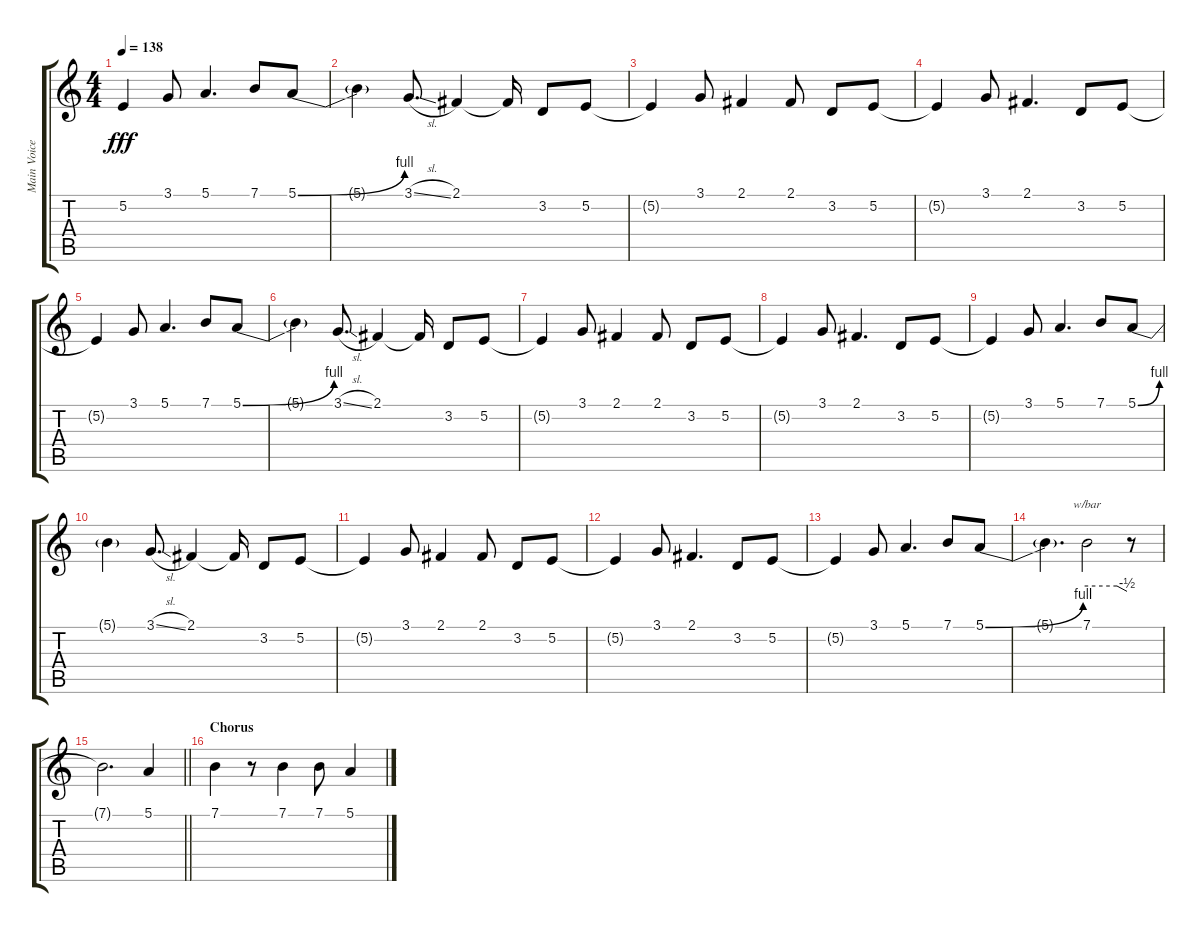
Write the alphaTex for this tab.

\track ("Main Voice" "Main Voice") {instrument tenorsax}
\staff {score tabs}
\tuning (E4 B3 G3 D3 A2 D2) {hide}
\ts (4 4)
\tempo 138
\clef g2
\ks c
5.2{t}.4{dy fff} 3.1.8 5.1.4{d} 7.1.8 5.1{be (bend 0 0 60 4)}.8 |
5.1{t}.4 3.1{sl}.8{d} 2.1.4 2.1{t}.16 3.2.8 5.2.8 |
5.2{t}.4 3.1.8 2.1.4 2.1.8 3.2.8 5.2.8 |
5.2{t}.4 3.1.8 2.1.4{d} 3.2.8 5.2.8 |
5.2{t}.4 3.1.8 5.1.4{d} 7.1.8 5.1{be (bend 0 0 60 4)}.8 |
5.1{t}.4 3.1{sl}.8{d} 2.1.4 2.1{t}.16 3.2.8 5.2.8 |
5.2{t}.4 3.1.8 2.1.4 2.1.8 3.2.8 5.2.8 |
5.2{t}.4 3.1.8 2.1.4{d} 3.2.8 5.2.8 |
5.2{t}.4 3.1.8 5.1.4{d} 7.1.8 5.1{be (bend 0 0 60 4)}.8 |
5.1{t}.4 3.1{sl}.8{d} 2.1.4 2.1{t}.16 3.2.8 5.2.8 |
5.2{t}.4 3.1.8 2.1.4 2.1.8 3.2.8 5.2.8 |
5.2{t}.4 3.1.8 2.1.4{d} 3.2.8 5.2.8 |
5.2{t}.4 3.1.8 5.1.4{d} 7.1.8 5.1{be (bend 0 0 60 4)}.8 |
5.1{t}.4{d} 7.1.2{tbe (custom default 0 0 45 0 60 -2)} r.8 |
\barLineRight lightlight
7.1{t}.2{d} 5.1.4 |
\section ("" "Chorus")
7.1.4 r.8 7.1.4 7.1.8 5.1.4
